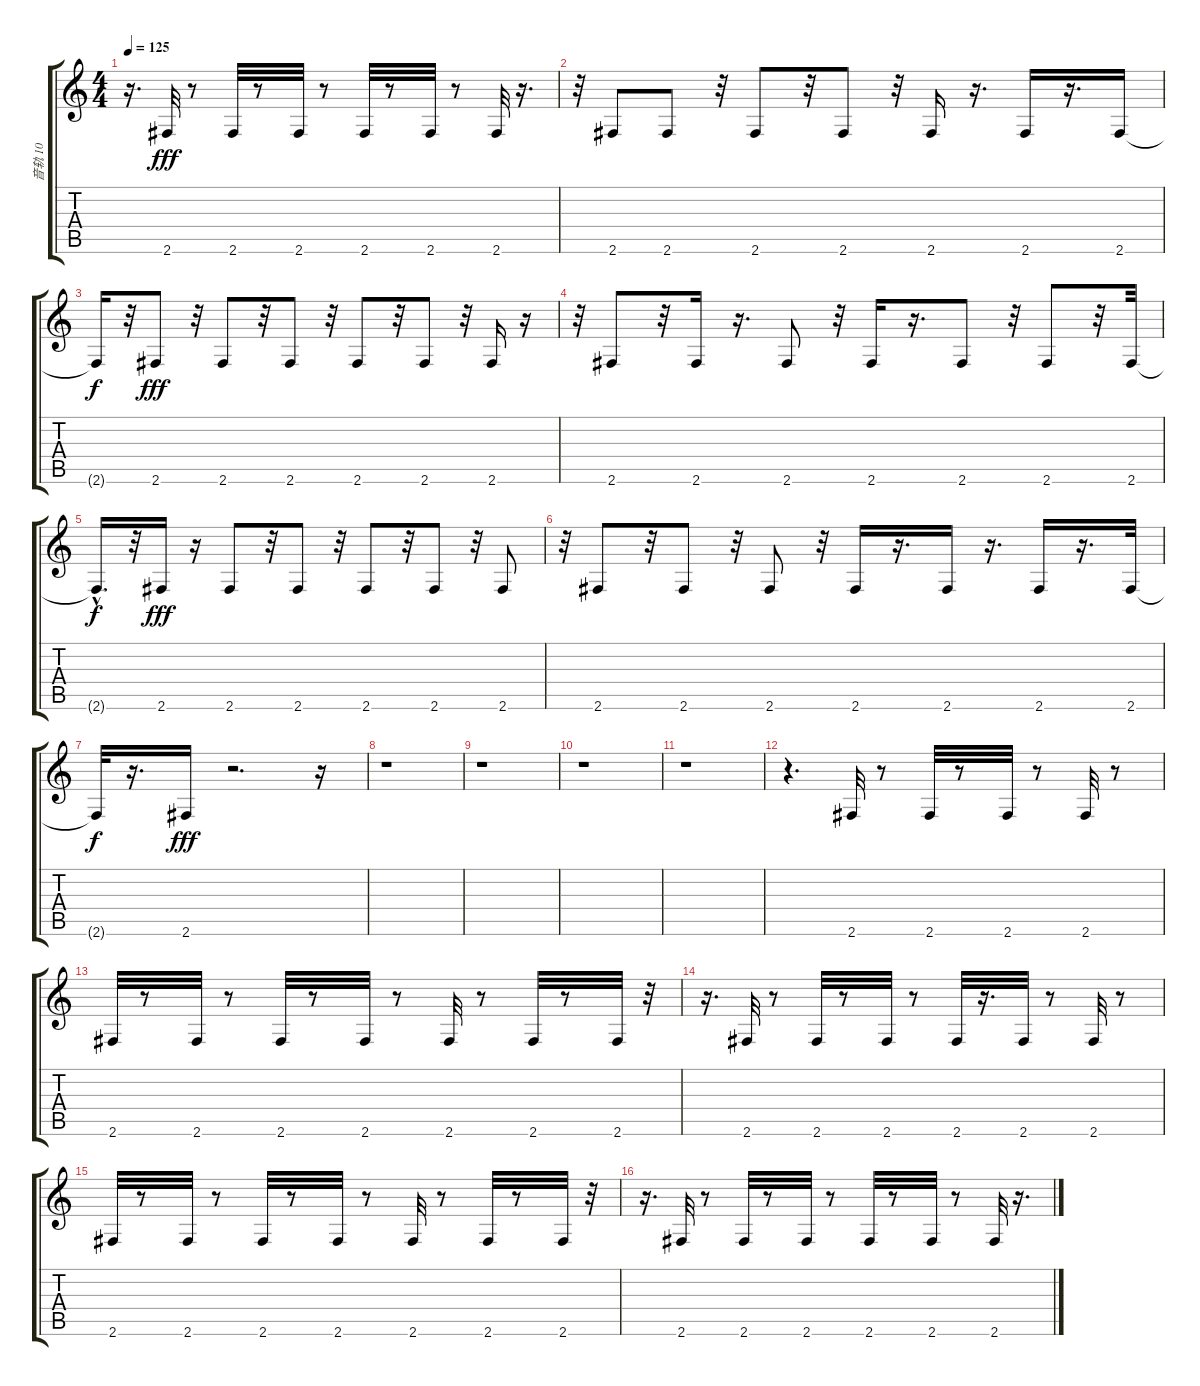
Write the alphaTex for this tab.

\track ("音轨 10" "音轨 10") {instrument acousticbass}
\staff {score tabs}
\tuning (E4 B3 G3 D3 A2 E2) {hide}
\ts (4 4)
\tempo 125
\clef g2
\ks c
r.16{d dy fff} 2.6.32 r.8 2.6.32 r.8 2.6.32 r.8 2.6.32 r.8 2.6.32 r.8 2.6.32 r.16{d} |
r.32 2.6.8 2.6.8 r.32 2.6.8 r.32 2.6.8 r.32 2.6.16 r.16{d} 2.6.16 r.16{d} 2.6.16 |
2.6{t}.16{dy f} r.32 2.6.8{dy fff} r.32 2.6.8 r.32 2.6.8 r.32 2.6.8 r.32 2.6.8 r.32 2.6.16 r.16 |
r.32 2.6.8 r.32 2.6.16 r.16{d} 2.6.8 r.32 2.6.16 r.16{d} 2.6.8 r.32 2.6.8 r.32 2.6.32 |
2.6{hac t}.16{d dy f} r.32 2.6.16{dy fff} r.16 2.6.8 r.32 2.6.8 r.32 2.6.8 r.32 2.6.8 r.32 2.6.8 |
r.32 2.6.8 r.32 2.6.8 r.32 2.6.8 r.32 2.6.16 r.16{d} 2.6.16 r.16{d} 2.6.16 r.16{d} 2.6.32 |
2.6{t}.32{dy f} r.16{d} 2.6.16{dy fff} r.2{d} r.16 |
r.1 |
r.1 |
r.1 |
r.1 |
r.4{d} 2.6.32 r.8 2.6.32 r.8 2.6.32 r.8 2.6.32 r.8 |
2.6.32 r.8 2.6.32 r.8 2.6.32 r.8 2.6.32 r.8 2.6.32 r.8 2.6.32 r.8 2.6.32 r.32 |
r.16{d} 2.6.32 r.8 2.6.32 r.8 2.6.32 r.8 2.6.32 r.16{d} 2.6.32 r.8 2.6.32 r.8 |
2.6.32 r.8 2.6.32 r.8 2.6.32 r.8 2.6.32 r.8 2.6.32 r.8 2.6.32 r.8 2.6.32 r.32 |
r.16{d} 2.6.32 r.8 2.6.32 r.8 2.6.32 r.8 2.6.32 r.8 2.6.32 r.8 2.6.32 r.16{d}
